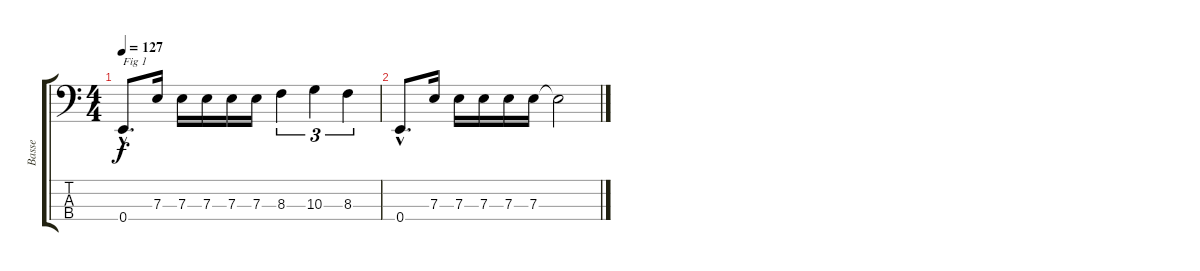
\track ("Basse" "Basse") {instrument electricbasspick}
\staff {score tabs}
\tuning (G2 D2 A1 E1) {hide}
\ts (4 4)
\tempo 127
\clef f4
\ks c
0.4{hac}.8{d txt "Fig 1" dy f} 7.3.16 7.3.16 7.3.16 7.3.16 7.3.16 8.3.4{tu (3 2)} 10.3.4{tu (3 2)} 8.3.4{tu (3 2)} |
0.4{hac}.8{d} 7.3.16 7.3.16 7.3.16 7.3.16 7.3.16 7.3{t}.2
